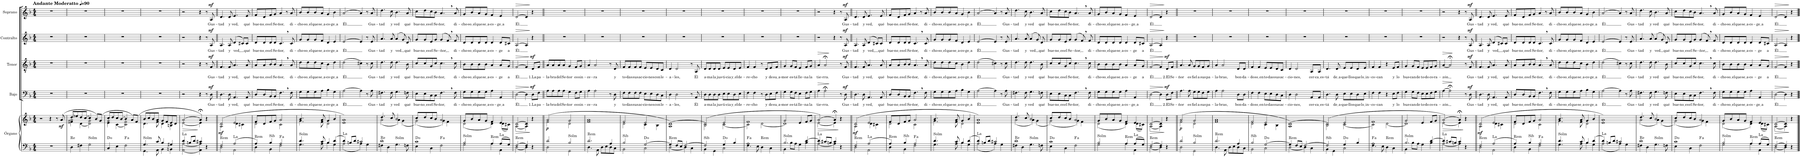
**kern	**kern	**dynam	**harte	**kern	**text	**dynam	**kern	**text	**dynam	**kern	**text	**dynam	**kern	**text	**dynam
*part5	*part5	*part5	*part5	*part4	*part4	*part4	*part3	*part3	*part3	*part2	*part2	*part2	*part1	*part1	*part1
*staff6	*staff5	*staff5/6	*	*staff4	*staff4	*staff4	*staff3	*staff3	*staff3	*staff2	*staff2	*staff2	*staff1	*staff1	*staff1
*I"Órgano	*	*	*	*I"Bajo	*	*	*I"Tenor	*	*	*I"Contralto	*	*	*I"Soprano	*	*
*	*	*	*	*I'B.	*	*	*I'T.	*	*	*I'C.	*	*	*I'S.	*	*
*clefF4	*clefG2	*	*	*clefF4	*	*	*clefGv2	*	*	*clefG2	*	*	*clefG2	*	*
*k[b-]	*k[b-]	*	*	*k[b-]	*	*	*k[b-]	*	*	*k[b-]	*	*	*k[b-]	*	*
*M4/4	*M4/4	*	*	*M4/4	*	*	*M4/4	*	*	*M4/4	*	*	*M4/4	*	*
*MM90	*MM90	*	*	*MM90	*	*	*MM90	*	*	*MM90	*	*	*MM90	*	*
=1	=1	=1	=1	=1	=1	=1	=1	=1	=1	=1	=1	=1	=1	=1	=1
!	!	!	!	!	!	!	!	!	!	!	!	!	!LO:TX:a:B:t=Andante Moderatto	!	!
1r	2r	.	.	1r	.	.	1r	.	.	1r	.	.	1r	.	.
.	4r	.	.	.	.	.	.	.	.	.	.	.	.	.	.
.	8r	.	.	.	.	.	.	.	.	.	.	.	.	.	.
!	!	!LO:DY:b	!	!	!	!	!	!	!	!	!	!	!	!	!
.	(8a/	mf	.	.	.	.	.	.	.	.	.	.	.	.	.
=2	=2	=2	=2	=2	=2	=2	=2	=2	=2	=2	=2	=2	=2	=2	=2
*	*^	*	*	*	*	*	*	*	*	*	*	*	*	*	*
*	*	*^	*	*	*	*	*	*	*	*	*	*	*	*	*	*
!	!	!	!	!	!LO:H:kt=Re	!	!	!	!	!	!	!	!	!	!	!	!
4D\	8dd/L	2a\	4f#X\	.	N	1r	.	.	1r	.	.	1r	.	.	1r	.	.
.	8ee-X/	.	.	.	.	.	.	.	.	.	.	.	.	.	.	.	.
4F#X\	8dd/	.	[4d\	.	.	.	.	.	.	.	.	.	.	.	.	.	.
.	[8cc/J	.	.	.	.	.	.	.	.	.	.	.	.	.	.	.	.
!	!	!	!	!	!LO:H:kt=Solm	!	!	!	!	!	!	!	!	!	!	!	!
2G\	4cc/]	2d\] 2g\	2ryy	.	N	.	.	.	.	.	.	.	.	.	.	.	.
.	8b-/L)	.	.	.	.	.	.	.	.	.	.	.	.	.	.	.	.
.	(8g/J	.	.	.	.	.	.	.	.	.	.	.	.	.	.	.	.
=3	=3	=3	=3	=3	=3	=3	=3	=3	=3	=3	=3	=3	=3	=3	=3	=3	=3
4C/	8cc/L	2g\	4e\	.	D:dim	1r	.	.	1r	.	.	1r	.	.	1r	.	.
.	8dd/	.	.	.	.	.	.	.	.	.	.	.	.	.	.	.	.
4E\	8cc/	.	[4c\	.	.	.	.	.	.	.	.	.	.	.	.	.	.
.	[8b-/J	.	.	.	.	.	.	.	.	.	.	.	.	.	.	.	.
!	!	!	!	!	!LO:H:kt=a	!	!	!	!	!	!	!	!	!	!	!	!
2F\	4b-/]	2c\] 2f\	2ryy	.	.	.	.	.	.	.	.	.	.	.	.	.	.
.	8a/L)	.	.	.	.	.	.	.	.	.	.	.	.	.	.	.	.
.	(8f/J	.	.	.	.	.	.	.	.	.	.	.	.	.	.	.	.
*	*	*v	*v	*	*	*	*	*	*	*	*	*	*	*	*	*	*
=4	=4	=4	=4	=4	=4	=4	=4	=4	=4	=4	=4	=4	=4	=4	=4	=4
*^	*	*	*	*	*	*	*	*	*	*	*	*	*	*	*	*
!	!	!	!	!	!LO:H:kt=Solm	!	!	!	!	!	!	!	!	!	!	!	!
4.G/	4.GG\	8b-/L	4.d\	.	N	1r	.	.	1r	.	.	1r	.	.	1r	.	.
.	.	8cc/	.	.	.	.	.	.	.	.	.	.	.	.	.	.	.
.	.	8b-/	.	.	.	.	.	.	.	.	.	.	.	.	.	.	.
8c/	8AA\	8a/J	8f\	.	.	.	.	.	.	.	.	.	.	.	.	.	.
4B-/	4BB-\	8g/L	4d\	.	.	.	.	.	.	.	.	.	.	.	.	.	.
.	.	8f/	.	.	.	.	.	.	.	.	.	.	.	.	.	.	.
4G#X/	4BBn\	8e/	4Bn\	.	.	.	.	.	.	.	.	.	.	.	.	.	.
.	.	8d/J	.	.	.	.	.	.	.	.	.	.	.	.	.	.	.
=5	=5	=5	=5	=5	=5	=5	=5	=5	=5	=5	=5	=5	=5	=5	=5	=5	=5
!	!	!	!	!LO:HP:b	!LO:H:kt=La	!	!	!	!	!	!	!	!	!	!	!	!
4d/	[2AA\ [2A\	[2a/	[2e\	>	N	2r	.	.	2r	.	.	2r	.	.	2r	.	.
8Bn/L	.	.	.	.	.	.	.	.	.	.	.	.	.	.	.	.	.
8d/J	.	.	.	.	.	.	.	.	.	.	.	.	.	.	.	.	.
4c#X/	4AA\] 4A\]	4a;</])	4e\]	]	.	4r	.	.	4r	.	.	4r	.	.	4r	.	.
4r	4ryy	4r	4ryy	.	.	8r	.	.	8r	.	.	8r	.	.	8r	.	.
!	!	!	!	!	!	!	!LO:LY:b	!LO:DY:a	!	!LO:LY:b	!LO:DY:a	!	!LO:LY:b	!LO:DY:a	!	!LO:LY:b	!LO:DY:a
.	.	.	.	.	.	8D\	Gus-	mf	8F/	Gus-	mf	8A/	Gus-	mf	8A/	Gus-	mf
=6||	=6||	=6||	=6||	=6||	=6||	=6||	=6||	=6||	=6||	=6||	=6||	=6||	=6||	=6||	=6||	=6||	=6||
!	!	!	!	!LO:DY:b	!LO:H:kt=Rem	!	!LO:LY:b	!	!	!LO:LY:b	!	!	!LO:LY:b	!	!	!LO:LY:b	!
2F/	2D\	(2d/	2A\	mf	N	4.D\	-tad	.	4.F/	-tad	.	4.A/	-tad	.	4.d/	-tad	.
!	!	!	!	!	!	!	!LO:LY:b	!	!	!LO:LY:b	!	!	!LO:LY:b	!	!	!LO:LY:b	!
.	.	.	.	.	.	8D\	y	.	8F/	y	.	8A/	y	.	8d/	y	.
!	!	!	!	!	!LO:H:kt=La	!	!LO:LY:b	!	!	!LO:LY:b	!	!	!LO:LY:b	!	!	!LO:LY:b	!
2A/	2AA\	2e/	4d\	.	N	4.AA/	ved,	.	4.A/	ved,	.	(>4d/	ved,	.	4.e/	ved,	.
.	.	.	4c#X\	.	.	.	.	.	.	.	.	8c#X/L)	.	.	.	.	.
!	!	!	!	!	!	!	!LO:LY:b	!	!	!LO:LY:b	!	!	!LO:LY:b	!	!	!LO:LY:b	!
.	.	.	.	.	.	8AA/	qué	.	8A/	qué	.	8c#/J	qué	.	8e/	qué	.
=7	=7	=7	=7	=7	=7	=7	=7	=7	=7	=7	=7	=7	=7	=7	=7	=7	=7
!	!	!	!	!	!LO:H:kt=Rem	!	!LO:LY:b	!	!	!LO:LY:b	!	!	!LO:LY:b	!	!	!LO:LY:b	!
4A/	4D\	8f/L	2d\	.	N	8D/L	bue-	.	8A/L	bue-	.	8d/L	bue-	.	8f/L	bue-	.
!	!	!	!	!	!	!	!LO:LY:b	!	!	!LO:LY:b	!	!	!LO:LY:b	!	!	!LO:LY:b	!
.	.	8d/	.	.	.	8D/	no es	.	8A/	no es	.	8d/	no es	.	8d/	no es	.
!	!	!	!	!	!LO:H:kt=Sib	!	!LO:LY:b	!	!	!LO:LY:b	!	!	!LO:LY:b	!	!	!LO:LY:b	!
4B-/	4BB-\	8f/	.	.	N	8BB-/	el	.	8B-/	el	.	8d/	el	.	8f/	el	.
!	!	!	!	!	!	!	!LO:LY:b	!	!	!LO:LY:b	!	!	!LO:LY:b	!	!	!LO:LY:b	!
.	.	8g/J	.	.	.	8BB-/J	Se-	.	8B-/J	Se-	.	8d/J	Se-	.	8g/J	Se-	.
!	!	!	!	!	!LO:H:kt=a	!	!LO:LY:b	!	!	!LO:LY:b	!	!	!LO:LY:b	!	!	!LO:LY:b	!
2A/	2F\	2a/	2c\	.	.	4.F,\	-ñor,	.	4.A,/	-ñor,	.	4.c,/	-ñor,	.	4a/	-ñor,	.
.	.	.	.	.	.	.	.	.	.	.	.	.	.	.	8r	.	.
!	!	!	!	!	!	!	!LO:LY:b	!	!	!LO:LY:b	!	!	!LO:LY:b	!	!	!LO:LY:b	!
.	.	.	.	.	.	8F\	di-	.	8A/	di-	.	8c/	di-	.	8a/	di-	.
=8	=8	=8	=8	=8	=8	=8	=8	=8	=8	=8	=8	=8	=8	=8	=8	=8	=8
!	!	!	!	!	!LO:H:kt=Solm	!	!LO:LY:b	!	!	!LO:LY:b	!	!	!LO:LY:b	!	!	!LO:LY:b	!
4.d/	4.G\	4.b-/	4.g\	.	N	8G\L	-cho-	.	8d\L	-cho-	.	8g/L	-cho-	.	8b-/L	-cho-	.
!	!	!	!	!	!	!	!LO:LY:b	!	!	!LO:LY:b	!	!	!LO:LY:b	!	!	!LO:LY:b	!
.	.	.	.	.	.	8G\	so el	.	8d\	so el	.	8g/	so el	.	8b-/	so el	.
!	!	!	!	!	!	!	!LO:LY:b	!	!	!LO:LY:b	!	!	!LO:LY:b	!	!	!LO:LY:b	!
.	.	.	.	.	.	8G\	que	.	8d\	que	.	8g/	que	.	8b-/	que	.
!	!	!	!	!	!	!	!LO:LY:b	!	!	!LO:LY:b	!	!	!LO:LY:b	!	!	!LO:LY:b	!
8c/	8A\	8a/	8f\	.	.	8A\J	se a	.	8c\J	se a	.	8f/J	se a	.	8a/J	se a	.
!	!	!	!	!	!	!	!LO:LY:b	!	!	!LO:LY:b	!	!	!LO:LY:b	!	!	!LO:LY:b	!
4B-/	4B-\	4g/	2d\	.	.	4B-\	-co-	.	4B-\	-co-	.	4d/	-co-	.	4g/	-co-	.
!	!	!	!	!	!	!	!LO:LY:b	!	!	!LO:LY:b	!	!	!LO:LY:b	!	!	!LO:LY:b	!
4d/	4G\	4b-/	.	.	.	4G\	ge a	.	4d\	ge a	.	4e/	ge a	.	4b-\	ge a	.
=9	=9	=9	=9	=9	=9	=9	=9	=9	=9	=9	=9	=9	=9	=9	=9	=9	=9
!	!	!	!	!	!LO:H:kt=La	!	!LO:LY:b	!	!	!LO:LY:b	!	!	!LO:LY:b	!	!	!LO:LY:b	!
4d/	2A\	1a)	1e	.	N	[2A\	Él.	.	(2d\	Él.	.	[>2e/	Él.	.	[>2a/	Él.	.
8Bn/L	.	.	.	.	.	.	.	.	.	.	.	.	.	.	.	.	.
8d/J	.	.	.	.	.	.	.	.	.	.	.	.	.	.	.	.	.
2c#X/	4A\	.	.	.	.	4A\]	.	.	4c#X\)	.	.	4e/]	.	.	4a/]	.	.
.	4G\	.	.	.	.	8r	.	.	8r	.	.	8r	.	.	8r	.	.
!	!	!	!	!	!	!	!LO:LY:b	!	!	!LO:LY:b	!	!	!LO:LY:b	!	!	!LO:LY:b	!
.	.	.	.	.	.	8A\	Gus-	.	8c#\	Gus-	.	8e/	Gus-	.	8a/	Gus-	.
=10	=10	=10	=10	=10	=10	=10	=10	=10	=10	=10	=10	=10	=10	=10	=10	=10	=10
!	!	!	!	!	!LO:H:n=1:kt=Re	!	!LO:LY:b	!	!	!LO:LY:b	!	!	!LO:LY:b	!	!	!LO:LY:b	!
!	!	!	!	!	!LO:H:n=2:kt=Solm	!	!	!	!	!	!	!	!	!	!	!	!
1d	4F#X\	4.dd/	(2a\	.	N N	4.F#X\	-tad	.	4.d\	-tad	.	4.a/	-tad	.	4.dd\	-tad	.
.	4D\	.	.	.	.	.	.	.	.	.	.	.	.	.	.	.	.
!	!	!	!	!	!	!	!LO:LY:b	!	!	!LO:LY:b	!	!	!LO:LY:b	!	!	!LO:LY:b	!
.	.	8cc/	.	.	.	8F#\	y	.	8d\	y	.	8a/	y	.	8cc\	y	.
!	!	!	!	!	!	!	!LO:LY:b	!	!	!LO:LY:b	!	!	!LO:LY:b	!	!	!LO:LY:b	!
.	4.G\	2b-/	4a\)	.	.	4.G\	ved	.	4.d\	ved	.	(>4a/	ved	.	4.b-\	ved	.
.	.	.	(4g\	.	.	.	.	.	.	.	.	8g/)	.	.	.	.	.
!	!	!	!	!	!	!	!LO:LY:b	!	!	!LO:LY:b	!	!	!LO:LY:b	!	!	!LO:LY:b	!
.	8Fn\	.	.	.	.	8Fn\	qué	.	8B-\	qué	.	8d/	qué	.	8a/	qué	.
=11	=11	=11	=11	=11	=11	=11	=11	=11	=11	=11	=11	=11	=11	=11	=11	=11	=11
!	!	!	!	!	!	!	!LO:LY:b	!	!	!LO:LY:b	!	!	!LO:LY:b	!	!	!LO:LY:b	!
1c	4E\	8cc/L	(2g\)	.	D:dim	8E\L	bue-	.	8c/L	bue-	.	8g/L	bue-	.	8cc\L	bue-	.
!	!	!	!	!	!	!	!LO:LY:b	!	!	!LO:LY:b	!	!	!LO:LY:b	!	!	!LO:LY:b	!
.	.	8dd/	.	.	.	8E\	no es	.	8c/	no es	.	8g/	no es	.	8dd\	no es	.
!	!	!	!	!	!	!	!LO:LY:b	!	!	!LO:LY:b	!	!	!LO:LY:b	!	!	!LO:LY:b	!
.	4C\	8cc/	.	.	.	8C\	el	.	8G/	el	.	8e/	el	.	8cc\	el	.
!	!	!	!	!	!	!	!LO:LY:b	!	!	!LO:LY:b	!	!	!LO:LY:b	!	!	!LO:LY:b	!
.	.	8b-/J	.	.	.	8C\J	Se-	.	8c/J	Se-	.	8g/J	Se-	.	8b-\J	Se-	.
!	!	!	!	!	!LO:H:kt=a	!	!LO:LY:b	!	!	!LO:LY:b	!	!	!LO:LY:b	!	!	!LO:LY:b	!
.	2F\	2a/	4g\)	.	.	4.F,\	-ñor,	.	4.c,\	-ñor,	.	(>4g/	-ñor,	.	4.a,/	-ñor,	.
.	.	.	4f\	.	.	.	.	.	.	.	.	8f,/)	.	.	.	.	.
!	!	!	!	!	!	!	!LO:LY:b	!	!	!LO:LY:b	!	!	!LO:LY:b	!	!	!LO:LY:b	!
.	.	.	.	.	.	8F\	di-	.	8c\	di-	.	8f/	di-	.	8a/	di-	.
=12	=12	=12	=12	=12	=12	=12	=12	=12	=12	=12	=12	=12	=12	=12	=12	=12	=12
!	!	!	!	!	!LO:H:kt=Solm	!	!LO:LY:b	!	!	!LO:LY:b	!	!	!LO:LY:b	!	!	!LO:LY:b	!
2B-/	2G\	8g/L	(2d\	.	N	8G\L	-cho-	.	8B-\L	-cho-	.	8d/L	-cho-	.	8g/L	-cho-	.
!	!	!	!	!	!	!	!LO:LY:b	!	!	!LO:LY:b	!	!	!LO:LY:b	!	!	!LO:LY:b	!
.	.	8b-/	.	.	.	8G\	so el	.	8B-\	so el	.	8d/	so el	.	8b-/	so el	.
!	!	!	!	!	!	!	!LO:LY:b	!	!	!LO:LY:b	!	!	!LO:LY:b	!	!	!LO:LY:b	!
.	.	8a/	.	.	.	8G\	que	.	8B-\	que	.	8d/	que	.	8a/	que	.
!	!	!	!	!	!	!	!LO:LY:b	!	!	!LO:LY:b	!	!	!LO:LY:b	!	!	!LO:LY:b	!
.	.	8g/J	.	.	.	8G\J	se a	.	8B-\J	se a	.	8d/J	se a	.	8g/J	se a	.
!	!	!	!	!	!LO:H:kt=Rem	!	!LO:LY:b	!	!	!LO:LY:b	!	!	!LO:LY:b	!	!	!LO:LY:b	!
4A/	4A\	4f/	4d\)	.	N	4A\	-co-	.	4A/	-co-	.	4d/	-co-	.	4f/	-co-	.
!	!	!	!	!	!LO:H:kt=La	!	!LO:LY:b	!	!	!LO:LY:b	!	!	!LO:LY:b	!	!	!LO:LY:b	!
8A/L	4AA\	4e/	(8d\L	.	N	4AA/	ge a	.	8A/L	-ge	.	8d/L	-ge	.	4e/	ge a	.
!	!	!	!	!	!	!	!	!	!	!LO:LY:b	!	!	!LO:LY:b	!	!	!	!
8G/J	.	.	8c#X\J)	.	.	.	.	.	8G/J	a	.	8c#X/J	-a	.	.	.	.
=13	=13	=13	=13	=13	=13	=13	=13	=13	=13	=13	=13	=13	=13	=13	=13	=13	=13
!	!	!	!	!LO:HP:b	!LO:H:kt=Rem	!	!LO:LY:b	!LO:HP:b	!	!LO:LY:b	!LO:HP:b	!	!LO:LY:b	!LO:HP:b	!	!LO:LY:b	!LO:HP:b
[2F/	[2D\	[2d/	[2A\	>	N	[2D\	Él.	>	[>2F/	Él.	>	[>2A/	Él.	>	[>2d/	Él.	>
4F/]	4D\]	4d/]	4A\]	.	.	4D\]	.	.	4F/]	.	.	4A/]	.	.	4d/]	.	.
!	!	!	!	!	!	!	!LO:LY:b	!LO:DY:n=1:a	!	!LO:LY:b	!LO:DY:n=1:a	!	!	!	!	!	!
4r	4ryy	4r	4ryy	]	.	8D\L	1.La	] mf	8D/L	1.La	] mf	4r	.	]	4r	.	]
!	!	!	!	!	!	!	!LO:LY:b	!	!	!LO:LY:b	!	!	!	!	!	!	!
.	.	.	.	.	.	8F\J	pa-	.	8F/J	pa-	.	.	.	.	.	.	.
=14||	=14||	=14||	=14||	=14||	=14||	=14||	=14||	=14||	=14||	=14||	=14||	=14||	=14||	=14||	=14||	=14||	=14||
!	!	!	!	!LO:DY:b	!	!	!LO:LY:b	!	!	!LO:LY:b	!	!	!	!	!	!	!
2d/	2D\	(2a/	2f\	p	.	8A\L	-la-	.	8A/L	-la-	.	1r	.	.	1r	.	.
!	!	!	!	!	!	!	!LO:LY:b	!	!	!LO:LY:b	!	!	!	!	!	!	!
.	.	.	.	.	.	8A\	-bra	.	8A/	-bra	.	.	.	.	.	.	.
!	!	!	!	!	!	!	!LO:LY:b	!	!	!LO:LY:b	!	!	!	!	!	!	!
.	.	.	.	.	.	8A\	del	.	8A/	del	.	.	.	.	.	.	.
!	!	!	!	!	!	!	!LO:LY:b	!	!	!LO:LY:b	!	!	!	!	!	!	!
.	.	.	.	.	.	8A\J	Se-	.	8A/J	Se-	.	.	.	.	.	.	.
!	!	!	!	!	!LO:H:kt=Solm	!	!LO:LY:b	!	!	!LO:LY:b	!	!	!	!	!	!	!
2B-/	2GG\	2g/	2d\	.	N	4G\	-ñor	.	4G/	-ñor	.	.	.	.	.	.	.
!	!	!	!	!	!	!	!LO:LY:b	!	!	!LO:LY:b	!	!	!	!	!	!	!
.	.	.	.	.	.	8F\L	es	.	8F/L	es	.	.	.	.	.	.	.
!	!	!	!	!	!	!	!LO:LY:b	!	!	!LO:LY:b	!	!	!	!	!	!	!
.	.	.	.	.	.	8G\J	sin-	.	8G/J	sin-	.	.	.	.	.	.	.
=15	=15	=15	=15	=15	=15	=15	=15	=15	=15	=15	=15	=15	=15	=15	=15	=15	=15
!	!	!	!	!	!LO:H:kt=Rem	!	!LO:LY:b	!	!	!LO:LY:b	!	!	!	!	!	!	!
2.d/	4.D\	1a	1f	.	N	4A\	-ce-	.	4A/	-ce-	.	1r	.	.	1r	.	.
!	!	!	!	!	!	!	!LO:LY:b	!	!	!LO:LY:b	!	!	!	!	!	!	!
.	.	.	.	.	.	2A\	-ra	.	2A/	-ra	.	.	.	.	.	.	.
.	8AA\	.	.	.	.	.	.	.	.	.	.	.	.	.	.	.	.
.	8D\L	.	.	.	.	.	.	.	.	.	.	.	.	.	.	.	.
.	8E\	.	.	.	.	.	.	.	.	.	.	.	.	.	.	.	.
4A/	8D\	.	.	.	.	8r	.	.	8r	.	.	.	.	.	.	.	.
!	!	!	!	!	!	!	!LO:LY:b	!	!	!LO:LY:b	!	!	!	!	!	!	!
.	8C\J	.	.	.	.	8D\	y	.	8D/	y	.	.	.	.	.	.	.
=16	=16	=16	=16	=16	=16	=16	=16	=16	=16	=16	=16	=16	=16	=16	=16	=16	=16
!	!	!	!	!	!LO:H:kt=Sib	!	!LO:LY:b	!	!	!LO:LY:b	!	!	!	!	!	!	!
2B-/	2BB-\	2f/	2d\	.	N	8F\L	to-	.	8F/L	to-	.	1r	.	.	1r	.	.
!	!	!	!	!	!	!	!LO:LY:b	!	!	!LO:LY:b	!	!	!	!	!	!	!
.	.	.	.	.	.	8F\	-das	.	8F/	-das	.	.	.	.	.	.	.
!	!	!	!	!	!	!	!LO:LY:b	!	!	!LO:LY:b	!	!	!	!	!	!	!
.	.	.	.	.	.	8F\	sus	.	8F/	sus	.	.	.	.	.	.	.
!	!	!	!	!	!	!	!LO:LY:b	!	!	!LO:LY:b	!	!	!	!	!	!	!
.	.	.	.	.	.	8F\J	ac-	.	8F/J	ac-	.	.	.	.	.	.	.
!	!	!	!	!	!	!	!LO:LY:b	!	!	!LO:LY:b	!	!	!	!	!	!	!
[2G/	2C\	2e/	4c\	.	D:dim	8E\L	-cio-	.	8E/L	-cio-	.	.	.	.	.	.	.
!	!	!	!	!	!	!	!LO:LY:b	!	!	!LO:LY:b	!	!	!	!	!	!	!
.	.	.	.	.	.	8E\	-nes	.	8E/	-nes	.	.	.	.	.	.	.
!	!	!	!	!	!	!	!LO:LY:b	!	!	!LO:LY:b	!	!	!	!	!	!	!
.	.	.	4B-\	.	.	8D\	con	.	8D/	con	.	.	.	.	.	.	.
!	!	!	!	!	!	!	!LO:LY:b	!	!	!LO:LY:b	!	!	!	!	!	!	!
.	.	.	.	.	.	8C\J	le-	.	8C/J	le-	.	.	.	.	.	.	.
=17	=17	=17	=17	=17	=17	=17	=17	=17	=17	=17	=17	=17	=17	=17	=17	=17	=17
!	!	!	!	!	!LO:H:kt=Rem	!	!LO:LY:b	!	!	!LO:LY:b	!	!	!	!	!	!	!
4G/]	[2D\	[1d)	1A	.	N	4D\	-a-	.	4D/	-a-	.	1r	.	.	1r	.	.
!	!	!	!	!	!	!	!LO:LY:b	!	!	!LO:LY:b	!	!	!	!	!	!	!
8F/L	.	.	.	.	.	2D\	-les,	.	2D/	-les,	.	.	.	.	.	.	.
8E/J	.	.	.	.	.	.	.	.	.	.	.	.	.	.	.	.	.
[2F/	4D\]	.	.	.	.	.	.	.	.	.	.	.	.	.	.	.	.
.	4C\	.	.	.	.	8r	.	.	8r	.	.	.	.	.	.	.	.
!	!	!	!	!	!	!	!LO:LY:b	!	!	!LO:LY:b	!	!	!	!	!	!	!
.	.	.	.	.	.	8AA/	Él	.	8AA/	Él	.	.	.	.	.	.	.
=18	=18	=18	=18	=18	=18	=18	=18	=18	=18	=18	=18	=18	=18	=18	=18	=18	=18
!	!	!	!	!	!LO:H:kt=Sib	!	!LO:LY:b	!	!	!LO:LY:b	!	!	!	!	!	!	!
2F/]	4BB-\	(2d/]	2B-\	.	N	8D\L	a-	.	8D/L	a-	.	1r	.	.	1r	.	.
!	!	!	!	!	!	!	!LO:LY:b	!	!	!LO:LY:b	!	!	!	!	!	!	!
.	.	.	.	.	.	8D\	-ma	.	8D/	-ma	.	.	.	.	.	.	.
!	!	!	!	!	!	!	!LO:LY:b	!	!	!LO:LY:b	!	!	!	!	!	!	!
.	4GG\	.	.	.	.	8D\	la	.	8D/	la	.	.	.	.	.	.	.
!	!	!	!	!	!	!	!LO:LY:b	!	!	!LO:LY:b	!	!	!	!	!	!	!
.	.	.	.	.	.	8D\J	jus-	.	8D/J	jus-	.	.	.	.	.	.	.
!	!	!	!	!	!	!	!LO:LY:b	!	!	!LO:LY:b	!	!	!	!	!	!	!
4G/	2C\	2e/	[2c\	.	D:dim	8E\L	-ti-	.	8E/L	-ti-	.	.	.	.	.	.	.
!	!	!	!	!	!	!	!LO:LY:b	!	!	!LO:LY:b	!	!	!	!	!	!	!
.	.	.	.	.	.	8E\	-cia	.	8E/	-cia	.	.	.	.	.	.	.
!	!	!	!	!	!	!	!LO:LY:b	!	!	!LO:LY:b	!	!	!	!	!	!	!
4B-/	.	.	.	.	.	8D\	y el	.	8D/	y el	.	.	.	.	.	.	.
!	!	!	!	!	!	!	!LO:LY:b	!	!	!LO:LY:b	!	!	!	!	!	!	!
.	.	.	.	.	.	8E\J	de-	.	8E/J	de-	.	.	.	.	.	.	.
=19	=19	=19	=19	=19	=19	=19	=19	=19	=19	=19	=19	=19	=19	=19	=19	=19	=19
!	!	!	!	!	!LO:H:n=1:kt=a	!	!LO:LY:b	!	!	!LO:LY:b	!	!	!	!	!	!	!
!	!	!	!	!	!LO:H:n=2:kt=Rem	!	!	!	!	!	!	!	!	!	!	!	!
1A	4.F\	1f	2c\]	.	. N	4F\	-re-	.	4F/	-re-	.	1r	.	.	1r	.	.
!	!	!	!	!	!	!	!LO:LY:b	!	!	!LO:LY:b	!	!	!	!	!	!	!
.	.	.	.	.	.	4F\	-cho	.	4F/	-cho	.	.	.	.	.	.	.
.	8E\	.	.	.	.	.	.	.	.	.	.	.	.	.	.	.	.
.	4D\	.	[2d\	.	.	8r	.	.	8r	.	.	.	.	.	.	.	.
!	!	!	!	!	!	!	!LO:LY:b	!	!	!LO:LY:b	!	!	!	!	!	!	!
.	.	.	.	.	.	8D\L	y	.	8D/L	y	.	.	.	.	.	.	.
!	!	!	!	!	!	!	!LO:LY:b	!	!	!LO:LY:b	!	!	!	!	!	!	!
.	4C\	.	.	.	.	8E\	de	.	8E/	de	.	.	.	.	.	.	.
!	!	!	!	!	!	!	!LO:LY:b	!	!	!LO:LY:b	!	!	!	!	!	!	!
.	.	.	.	.	.	8F\J	su a	.	8F/J	su a	.	.	.	.	.	.	.
=20	=20	=20	=20	=20	=20	=20	=20	=20	=20	=20	=20	=20	=20	=20	=20	=20	=20
!	!	!	!	!	!LO:H:kt=Solm	!	!LO:LY:b	!	!	!LO:LY:b	!	!	!	!	!	!	!
2.B-/	4BB-\	2g/	1d]	.	N	4G\	-mor	.	4G/	-mor	.	1r	.	.	1r	.	.
!	!	!	!	!	!	!	!LO:LY:b	!	!	!LO:LY:b	!	!	!	!	!	!	!
.	8B-\L	.	.	.	.	8G\L	es-	.	8G/L	es-	.	.	.	.	.	.	.
!	!	!	!	!	!	!	!LO:LY:b	!	!	!LO:LY:b	!	!	!	!	!	!	!
.	8A\J	.	.	.	.	8F\J	-tá	.	8F/J	-tá	.	.	.	.	.	.	.
!	!	!	!	!	!	!	!LO:LY:b	!	!	!LO:LY:b	!	!	!	!	!	!	!
.	4G\	4e/	.	.	.	4E\	lle-	.	4E/	lle-	.	.	.	.	.	.	.
!	!	!	!	!	!	!	!LO:LY:b	!	!	!LO:LY:b	!	!	!	!	!	!	!
[4d/	4B-\	8f/L	.	.	.	8F\L	-na	.	8F/L	-na	.	.	.	.	.	.	.
!	!	!	!	!	!	!	!LO:LY:b	!	!	!LO:LY:b	!	!	!	!	!	!	!
.	.	8g/J	.	.	.	8G\J	la	.	8G/J	la	.	.	.	.	.	.	.
=21	=21	=21	=21	=21	=21	=21	=21	=21	=21	=21	=21	=21	=21	=21	=21	=21	=21
!	!	!	!	!LO:HP:b	!LO:H:kt=La	!	!LO:LY:b	!LO:HP:b	!	!LO:LY:b	!LO:HP:b	!	!	!	!	!	!
4d/]	[2A\	[2a/)	[2e\	>	N	4A\	tie-	>	4A/	tie-	>	2r	.	.	2r	.	.
!	!	!	!	!	!	!	!LO:LY:b	!	!	!LO:LY:b	!	!	!	!	!	!	!
8c#X/L	.	.	.	.	.	2A;<\	-rra.	.	2A;</	-rra.	.	.	.	.	.	.	.
8Bn/J	.	.	.	.	.	.	.	.	.	.	.	.	.	.	.	.	.
4c#/	4A\]	4a;</]	4e\]	.	.	.	.	.	.	.	.	4r	.	.	4r	.	.
4r	4ryy	4r	4ryy	]	.	8r	.	]	8r	.	]	8r	.	.	8r	.	.
!	!	!	!	!	!	!	!LO:LY:b	!LO:DY:a	!	!LO:LY:b	!LO:DY:a	!	!LO:LY:b	!LO:DY:a	!	!LO:LY:b	!LO:DY:a
.	.	.	.	.	.	8D\	Gus-	mf	8F/	Gus-	mf	8A/	Gus-	mf	8A/	Gus-	mf
=22||	=22||	=22||	=22||	=22||	=22||	=22||	=22||	=22||	=22||	=22||	=22||	=22||	=22||	=22||	=22||	=22||	=22||
!	!	!	!	!LO:DY:b	!LO:H:kt=Rem	!	!LO:LY:b	!	!	!LO:LY:b	!	!	!LO:LY:b	!	!	!LO:LY:b	!
2F/	2D\	(2d/	2A\	mf	N	4.D\	-tad	.	4.F/	-tad	.	4.A/	-tad	.	4.d/	-tad	.
!	!	!	!	!	!	!	!LO:LY:b	!	!	!LO:LY:b	!	!	!LO:LY:b	!	!	!LO:LY:b	!
.	.	.	.	.	.	8D\	y	.	8F/	y	.	8A/	y	.	8d/	y	.
!	!	!	!	!	!LO:H:kt=La	!	!LO:LY:b	!	!	!LO:LY:b	!	!	!LO:LY:b	!	!	!LO:LY:b	!
2A/	2AA\	2e/	4d\	.	N	4.AA/	ved,	.	4.A/	ved,	.	(>4d/	ved,	.	4.e/	ved,	.
.	.	.	4c#X\	.	.	.	.	.	.	.	.	8c#X/L)	.	.	.	.	.
!	!	!	!	!	!	!	!LO:LY:b	!	!	!LO:LY:b	!	!	!LO:LY:b	!	!	!LO:LY:b	!
.	.	.	.	.	.	8AA/	qué	.	8A/	qué	.	8c#/J	qué	.	8e/	qué	.
=23	=23	=23	=23	=23	=23	=23	=23	=23	=23	=23	=23	=23	=23	=23	=23	=23	=23
!	!	!	!	!	!LO:H:kt=Rem	!	!LO:LY:b	!	!	!LO:LY:b	!	!	!LO:LY:b	!	!	!LO:LY:b	!
4A/	4D\	8f/L	2d\	.	N	8D/L	bue-	.	8A/L	bue-	.	8d/L	bue-	.	8f/L	bue-	.
!	!	!	!	!	!	!	!LO:LY:b	!	!	!LO:LY:b	!	!	!LO:LY:b	!	!	!LO:LY:b	!
.	.	8d/	.	.	.	8D/	no es	.	8A/	no es	.	8d/	no es	.	8d/	no es	.
!	!	!	!	!	!LO:H:kt=Sib	!	!LO:LY:b	!	!	!LO:LY:b	!	!	!LO:LY:b	!	!	!LO:LY:b	!
4B-/	4BB-\	8f/	.	.	N	8BB-/	el	.	8B-/	el	.	8d/	el	.	8f/	el	.
!	!	!	!	!	!	!	!LO:LY:b	!	!	!LO:LY:b	!	!	!LO:LY:b	!	!	!LO:LY:b	!
.	.	8g/J	.	.	.	8BB-/J	Se-	.	8B-/J	Se-	.	8d/J	Se-	.	8g/J	Se-	.
!	!	!	!	!	!LO:H:kt=a	!	!LO:LY:b	!	!	!LO:LY:b	!	!	!LO:LY:b	!	!	!LO:LY:b	!
2A/	2F\	2a/	2c\	.	.	4.F,\	-ñor,	.	4.A,/	-ñor,	.	4.c,/	-ñor,	.	4a/	-ñor,	.
.	.	.	.	.	.	.	.	.	.	.	.	.	.	.	8r	.	.
!	!	!	!	!	!	!	!LO:LY:b	!	!	!LO:LY:b	!	!	!LO:LY:b	!	!	!LO:LY:b	!
.	.	.	.	.	.	8F\	di-	.	8A/	di-	.	8c/	di-	.	8a/	di-	.
=24	=24	=24	=24	=24	=24	=24	=24	=24	=24	=24	=24	=24	=24	=24	=24	=24	=24
!	!	!	!	!	!LO:H:kt=Solm	!	!LO:LY:b	!	!	!LO:LY:b	!	!	!LO:LY:b	!	!	!LO:LY:b	!
4.d/	4.G\	4.b-/	4.g\	.	N	8G\L	-cho-	.	8d\L	-cho-	.	8g/L	-cho-	.	8b-/L	-cho-	.
!	!	!	!	!	!	!	!LO:LY:b	!	!	!LO:LY:b	!	!	!LO:LY:b	!	!	!LO:LY:b	!
.	.	.	.	.	.	8G\	so el	.	8d\	so el	.	8g/	so el	.	8b-/	so el	.
!	!	!	!	!	!	!	!LO:LY:b	!	!	!LO:LY:b	!	!	!LO:LY:b	!	!	!LO:LY:b	!
.	.	.	.	.	.	8G\	que	.	8d\	que	.	8g/	que	.	8b-/	que	.
!	!	!	!	!	!	!	!LO:LY:b	!	!	!LO:LY:b	!	!	!LO:LY:b	!	!	!LO:LY:b	!
8c/	8A\	8a/	8f\	.	.	8A\J	se a	.	8c\J	se a	.	8f/J	se a	.	8a/J	se a	.
!	!	!	!	!	!	!	!LO:LY:b	!	!	!LO:LY:b	!	!	!LO:LY:b	!	!	!LO:LY:b	!
4B-/	4B-\	4g/	2d\	.	.	4B-\	-co-	.	4B-\	-co-	.	4d/	-co-	.	4g/	-co-	.
!	!	!	!	!	!	!	!LO:LY:b	!	!	!LO:LY:b	!	!	!LO:LY:b	!	!	!LO:LY:b	!
4d/	4G\	4b-/	.	.	.	4G\	ge a	.	4d\	ge a	.	4e/	ge a	.	4b-\	ge a	.
=25	=25	=25	=25	=25	=25	=25	=25	=25	=25	=25	=25	=25	=25	=25	=25	=25	=25
!	!	!	!	!	!LO:H:kt=La	!	!LO:LY:b	!	!	!LO:LY:b	!	!	!LO:LY:b	!	!	!LO:LY:b	!
4d/	2A\	1a)	1e	.	N	[2A\	Él.	.	(2d\	Él.	.	[>2e/	Él.	.	[>2a/	Él.	.
8Bn/L	.	.	.	.	.	.	.	.	.	.	.	.	.	.	.	.	.
8d/J	.	.	.	.	.	.	.	.	.	.	.	.	.	.	.	.	.
2c#X/	4A\	.	.	.	.	4A\]	.	.	4c#X\)	.	.	4e/]	.	.	4a/]	.	.
.	4G\	.	.	.	.	8r	.	.	8r	.	.	8r	.	.	8r	.	.
!	!	!	!	!	!	!	!LO:LY:b	!	!	!LO:LY:b	!	!	!LO:LY:b	!	!	!LO:LY:b	!
.	.	.	.	.	.	8A\	Gus-	.	8c#\	Gus-	.	8e/	Gus-	.	8a/	Gus-	.
=26	=26	=26	=26	=26	=26	=26	=26	=26	=26	=26	=26	=26	=26	=26	=26	=26	=26
!	!	!	!	!	!LO:H:n=1:kt=Re	!	!LO:LY:b	!	!	!LO:LY:b	!	!	!LO:LY:b	!	!	!LO:LY:b	!
!	!	!	!	!	!LO:H:n=2:kt=Solm	!	!	!	!	!	!	!	!	!	!	!	!
1d	4F#X\	4.dd/	(2a\	.	N N	4.F#X\	-tad	.	4.d\	-tad	.	4.a/	-tad	.	4.dd\	-tad	.
.	4D\	.	.	.	.	.	.	.	.	.	.	.	.	.	.	.	.
!	!	!	!	!	!	!	!LO:LY:b	!	!	!LO:LY:b	!	!	!LO:LY:b	!	!	!LO:LY:b	!
.	.	8cc/	.	.	.	8F#\	y	.	8d\	y	.	8a/	y	.	8cc\	y	.
!	!	!	!	!	!	!	!LO:LY:b	!	!	!LO:LY:b	!	!	!LO:LY:b	!	!	!LO:LY:b	!
.	4.G\	2b-/	4a\)	.	.	4.G\	ved	.	4.d\	ved	.	(>4a/	ved	.	4.b-\	ved	.
.	.	.	(4g\	.	.	.	.	.	.	.	.	8g/)	.	.	.	.	.
!	!	!	!	!	!	!	!LO:LY:b	!	!	!LO:LY:b	!	!	!LO:LY:b	!	!	!LO:LY:b	!
.	8Fn\	.	.	.	.	8Fn\	qué	.	8B-\	qué	.	8d/	qué	.	8a/	qué	.
=27	=27	=27	=27	=27	=27	=27	=27	=27	=27	=27	=27	=27	=27	=27	=27	=27	=27
!	!	!	!	!	!	!	!LO:LY:b	!	!	!LO:LY:b	!	!	!LO:LY:b	!	!	!LO:LY:b	!
1c	4E\	8cc/L	(2g\)	.	D:dim	8E\L	bue-	.	8c/L	bue-	.	8g/L	bue-	.	8cc\L	bue-	.
!	!	!	!	!	!	!	!LO:LY:b	!	!	!LO:LY:b	!	!	!LO:LY:b	!	!	!LO:LY:b	!
.	.	8dd/	.	.	.	8E\	no es	.	8c/	no es	.	8g/	no es	.	8dd\	no es	.
!	!	!	!	!	!	!	!LO:LY:b	!	!	!LO:LY:b	!	!	!LO:LY:b	!	!	!LO:LY:b	!
.	4C\	8cc/	.	.	.	8C\	el	.	8G/	el	.	8e/	el	.	8cc\	el	.
!	!	!	!	!	!	!	!LO:LY:b	!	!	!LO:LY:b	!	!	!LO:LY:b	!	!	!LO:LY:b	!
.	.	8b-/J	.	.	.	8C\J	Se-	.	8c/J	Se-	.	8g/J	Se-	.	8b-\J	Se-	.
!	!	!	!	!	!LO:H:kt=a	!	!LO:LY:b	!	!	!LO:LY:b	!	!	!LO:LY:b	!	!	!LO:LY:b	!
.	2F\	2a/	4g\)	.	.	4.F,\	-ñor,	.	4.c,\	-ñor,	.	(>4g/	-ñor,	.	4.a,/	-ñor,	.
.	.	.	4f\	.	.	.	.	.	.	.	.	8f,/)	.	.	.	.	.
!	!	!	!	!	!	!	!LO:LY:b	!	!	!LO:LY:b	!	!	!LO:LY:b	!	!	!LO:LY:b	!
.	.	.	.	.	.	8F\	di-	.	8c\	di-	.	8f/	di-	.	8a/	di-	.
=28	=28	=28	=28	=28	=28	=28	=28	=28	=28	=28	=28	=28	=28	=28	=28	=28	=28
!	!	!	!	!	!LO:H:kt=Solm	!	!LO:LY:b	!	!	!LO:LY:b	!	!	!LO:LY:b	!	!	!LO:LY:b	!
2B-/	2G\	8g/L	(2d\	.	N	8G\L	-cho-	.	8B-\L	-cho-	.	8d/L	-cho-	.	8g/L	-cho-	.
!	!	!	!	!	!	!	!LO:LY:b	!	!	!LO:LY:b	!	!	!LO:LY:b	!	!	!LO:LY:b	!
.	.	8b-/	.	.	.	8G\	so el	.	8B-\	so el	.	8d/	so el	.	8b-/	so el	.
!	!	!	!	!	!	!	!LO:LY:b	!	!	!LO:LY:b	!	!	!LO:LY:b	!	!	!LO:LY:b	!
.	.	8a/	.	.	.	8G\	que	.	8B-\	que	.	8d/	que	.	8a/	que	.
!	!	!	!	!	!	!	!LO:LY:b	!	!	!LO:LY:b	!	!	!LO:LY:b	!	!	!LO:LY:b	!
.	.	8g/J	.	.	.	8G\J	se a	.	8B-\J	se a	.	8d/J	se a	.	8g/J	se a	.
!	!	!	!	!	!LO:H:kt=Rem	!	!LO:LY:b	!	!	!LO:LY:b	!	!	!LO:LY:b	!	!	!LO:LY:b	!
4A/	4A\	4f/	4d\)	.	N	4A\	-co-	.	4A/	-co-	.	4d/	-co-	.	4f/	-co-	.
!	!	!	!	!	!LO:H:kt=La	!	!LO:LY:b	!	!	!LO:LY:b	!	!	!LO:LY:b	!	!	!LO:LY:b	!
8A/L	4AA\	4e/	(8d\L	.	N	4AA/	ge a	.	8A/L	-ge	.	8d/L	-ge	.	4e/	ge a	.
!	!	!	!	!	!	!	!	!	!	!LO:LY:b	!	!	!LO:LY:b	!	!	!	!
8G/J	.	.	8c#X\J)	.	.	.	.	.	8G/J	a	.	8c#X/J	-a	.	.	.	.
=29	=29	=29	=29	=29	=29	=29	=29	=29	=29	=29	=29	=29	=29	=29	=29	=29	=29
!	!	!	!	!LO:HP:b	!LO:H:kt=Rem	!	!LO:LY:b	!LO:HP:b	!	!LO:LY:b	!LO:HP:b	!	!LO:LY:b	!LO:HP:b	!	!LO:LY:b	!LO:HP:b
[2F/	[2D\	[2d/	[2A\	>	N	[2D\	Él.	>	[>2F/	Él.	>	[>2A/	Él.	>	[>2d/	Él.	>
4F/]	4D\]	4d/]	4A\]	.	.	4D\]	.	.	4F/]	.	.	4A/]	.	.	4d/]	.	.
!	!	!	!	!	!	!	!LO:LY:b	!LO:DY:n=1:a	!	!LO:LY:b	!LO:DY:n=1:a	!	!	!	!	!	!
4r	4ryy	4r	4ryy	]	.	8D\L	2.El	] mf	8D/L	2.El	] mf	4r	.	]	4r	.	]
!	!	!	!	!	!	!	!LO:LY:b	!	!	!LO:LY:b	!	!	!	!	!	!	!
.	.	.	.	.	.	8F\J	Se-	.	8F/J	Se-	.	.	.	.	.	.	.
=30||	=30||	=30||	=30||	=30||	=30||	=30||	=30||	=30||	=30||	=30||	=30||	=30||	=30||	=30||	=30||	=30||	=30||
!	!	!	!	!LO:DY:b	!	!	!LO:LY:b	!	!	!LO:LY:b	!	!	!	!	!	!	!
2d/	2D\	(2a/	2f\	p	.	4.A\	-ñor	.	4.A/	-ñor	.	1r	.	.	1r	.	.
!	!	!	!	!	!	!	!LO:LY:b	!	!	!LO:LY:b	!	!	!	!	!	!	!
.	.	.	.	.	.	8A\	es	.	8A/	es	.	.	.	.	.	.	.
!	!	!	!	!	!LO:H:kt=Solm	!	!LO:LY:b	!	!	!LO:LY:b	!	!	!	!	!	!	!
2B-/	2GG\	2g/	2d\	.	N	8G\L	fiel	.	8G/L	fiel	.	.	.	.	.	.	.
!	!	!	!	!	!	!	!LO:LY:b	!	!	!LO:LY:b	!	!	!	!	!	!	!
.	.	.	.	.	.	8G\	a	.	8G/	a	.	.	.	.	.	.	.
!	!	!	!	!	!	!	!LO:LY:b	!	!	!LO:LY:b	!	!	!	!	!	!	!
.	.	.	.	.	.	8F\	sus	.	8F/	sus	.	.	.	.	.	.	.
!	!	!	!	!	!	!	!LO:LY:b	!	!	!LO:LY:b	!	!	!	!	!	!	!
.	.	.	.	.	.	8G\J	pa-	.	8G/J	pa-	.	.	.	.	.	.	.
=31	=31	=31	=31	=31	=31	=31	=31	=31	=31	=31	=31	=31	=31	=31	=31	=31	=31
!	!	!	!	!	!LO:H:kt=Rem	!	!LO:LY:b	!	!	!LO:LY:b	!	!	!	!	!	!	!
2.d/	4.D\	1a	1f	.	N	4A\	-la-	.	4A/	-la-	.	1r	.	.	1r	.	.
!	!	!	!	!	!	!	!LO:LY:b	!	!	!LO:LY:b	!	!	!	!	!	!	!
.	.	.	.	.	.	2A\	-bras,	.	2A/	-bras,	.	.	.	.	.	.	.
.	8AA\	.	.	.	.	.	.	.	.	.	.	.	.	.	.	.	.
.	8D\L	.	.	.	.	.	.	.	.	.	.	.	.	.	.	.	.
.	8E\	.	.	.	.	.	.	.	.	.	.	.	.	.	.	.	.
!	!	!	!	!	!	!	!LO:LY:b	!	!	!LO:LY:b	!	!	!	!	!	!	!
4A/	8D\	.	.	.	.	8D\L	bon-	.	8D/L	bon-	.	.	.	.	.	.	.
!	!	!	!	!	!	!	!LO:LY:b	!	!	!LO:LY:b	!	!	!	!	!	!	!
.	8C\J	.	.	.	.	8D\J	-da-	.	8D/J	-da-	.	.	.	.	.	.	.
=32	=32	=32	=32	=32	=32	=32	=32	=32	=32	=32	=32	=32	=32	=32	=32	=32	=32
!	!	!	!	!	!LO:H:kt=Sib	!	!LO:LY:b	!	!	!LO:LY:b	!	!	!	!	!	!	!
2B-/	2BB-\	2f/	2d\	.	N	4F\	-do	.	4F/	-do	.	1r	.	.	1r	.	.
!	!	!	!	!	!	!	!LO:LY:b	!	!	!LO:LY:b	!	!	!	!	!	!	!
.	.	.	.	.	.	4F\	so en	.	4F/	so en	.	.	.	.	.	.	.
!	!	!	!	!	!	!	!LO:LY:b	!	!	!LO:LY:b	!	!	!	!	!	!	!
[2G/	2C\	2e/	4c\	.	D:dim	8E\L	to-	.	8E/L	to-	.	.	.	.	.	.	.
!	!	!	!	!	!	!	!LO:LY:b	!	!	!LO:LY:b	!	!	!	!	!	!	!
.	.	.	.	.	.	8E\	-das	.	8E/	-das	.	.	.	.	.	.	.
!	!	!	!	!	!	!	!LO:LY:b	!	!	!LO:LY:b	!	!	!	!	!	!	!
.	.	.	4B-\	.	.	8D\	sus	.	8D/	sus	.	.	.	.	.	.	.
!	!	!	!	!	!	!	!LO:LY:b	!	!	!LO:LY:b	!	!	!	!	!	!	!
.	.	.	.	.	.	8C\J	ac-	.	8C/J	ac-	.	.	.	.	.	.	.
=33	=33	=33	=33	=33	=33	=33	=33	=33	=33	=33	=33	=33	=33	=33	=33	=33	=33
!	!	!	!	!	!LO:H:kt=Rem	!	!LO:LY:b	!	!	!LO:LY:b	!	!	!	!	!	!	!
4G/]	[2D\	[1d)	1A	.	N	4D\	-cio-	.	4D/	-cio-	.	1r	.	.	1r	.	.
!	!	!	!	!	!	!	!LO:LY:b	!	!	!LO:LY:b	!	!	!	!	!	!	!
8F/L	.	.	.	.	.	2D\	-nes,	.	2D/	-nes,	.	.	.	.	.	.	.
8E/J	.	.	.	.	.	.	.	.	.	.	.	.	.	.	.	.	.
[2F/	4D\]	.	.	.	.	.	.	.	.	.	.	.	.	.	.	.	.
!	!	!	!	!	!	!	!LO:LY:b	!	!	!LO:LY:b	!	!	!	!	!	!	!
.	4C\	.	.	.	.	8AA/L	cer-	.	8AA/L	cer-	.	.	.	.	.	.	.
!	!	!	!	!	!	!	!LO:LY:b	!	!	!LO:LY:b	!	!	!	!	!	!	!
.	.	.	.	.	.	8AA/J	ca es	.	8AA/J	ca es	.	.	.	.	.	.	.
=34	=34	=34	=34	=34	=34	=34	=34	=34	=34	=34	=34	=34	=34	=34	=34	=34	=34
!	!	!	!	!	!LO:H:kt=Sib	!	!LO:LY:b	!	!	!LO:LY:b	!	!	!	!	!	!	!
2F/]	4BB-\	(2d/]	2B-\	.	N	4.D\	-tá	.	4.D/	-tá	.	1r	.	.	1r	.	.
.	4GG\	.	.	.	.	.	.	.	.	.	.	.	.	.	.	.	.
!	!	!	!	!	!	!	!LO:LY:b	!	!	!LO:LY:b	!	!	!	!	!	!	!
.	.	.	.	.	.	8D\	de a	.	8D/	de a	.	.	.	.	.	.	.
!	!	!	!	!	!	!	!LO:LY:b	!	!	!LO:LY:b	!	!	!	!	!	!	!
4G/	2C\	2e/	[2c\	.	D:dim	8E\L	-que-	.	8E/L	-que-	.	.	.	.	.	.	.
!	!	!	!	!	!	!	!LO:LY:b	!	!	!LO:LY:b	!	!	!	!	!	!	!
.	.	.	.	.	.	8E\	-llos	.	8E/	-llos	.	.	.	.	.	.	.
!	!	!	!	!	!	!	!LO:LY:b	!	!	!LO:LY:b	!	!	!	!	!	!	!
4B-/	.	.	.	.	.	8D\	que	.	8D/	que	.	.	.	.	.	.	.
!	!	!	!	!	!	!	!LO:LY:b	!	!	!LO:LY:b	!	!	!	!	!	!	!
.	.	.	.	.	.	8E\J	lo in	.	8E/J	lo in	.	.	.	.	.	.	.
=35	=35	=35	=35	=35	=35	=35	=35	=35	=35	=35	=35	=35	=35	=35	=35	=35	=35
!	!	!	!	!	!LO:H:n=1:kt=a	!	!LO:LY:b	!	!	!LO:LY:b	!	!	!	!	!	!	!
!	!	!	!	!	!LO:H:n=2:kt=Rem	!	!	!	!	!	!	!	!	!	!	!	!
1A	4.F\	1f	2c\]	.	. N	4F\	-co-	.	4F/	-co-	.	1r	.	.	1r	.	.
!	!	!	!	!	!	!	!LO:LY:b	!	!	!LO:LY:b	!	!	!	!	!	!	!
.	.	.	.	.	.	4F\	-can	.	4F/	-can	.	.	.	.	.	.	.
.	8E\	.	.	.	.	.	.	.	.	.	.	.	.	.	.	.	.
.	4D\	.	[2d\	.	.	4r	.	.	4r	.	.	.	.	.	.	.	.
!	!	!	!	!	!	!	!LO:LY:b	!	!	!LO:LY:b	!	!	!	!	!	!	!
.	4C\	.	.	.	.	8E\L	y	.	8E/L	y	.	.	.	.	.	.	.
!	!	!	!	!	!	!	!LO:LY:b	!	!	!LO:LY:b	!	!	!	!	!	!	!
.	.	.	.	.	.	8F\J	lo	.	8F/J	lo	.	.	.	.	.	.	.
=36	=36	=36	=36	=36	=36	=36	=36	=36	=36	=36	=36	=36	=36	=36	=36	=36	=36
!	!	!	!	!	!LO:H:kt=Solm	!	!LO:LY:b	!	!	!LO:LY:b	!	!	!	!	!	!	!
2.B-/	4BB-\	2g/	1d]	.	N	4G\	bus-	.	4G/	bus-	.	1r	.	.	1r	.	.
!	!	!	!	!	!	!	!LO:LY:b	!	!	!LO:LY:b	!	!	!	!	!	!	!
.	8B-\L	.	.	.	.	8G\L	-can	.	8G/L	-can	.	.	.	.	.	.	.
!	!	!	!	!	!	!	!LO:LY:b	!	!	!LO:LY:b	!	!	!	!	!	!	!
.	8A\J	.	.	.	.	8F\J	de	.	8F/J	de	.	.	.	.	.	.	.
!	!	!	!	!	!	!	!LO:LY:b	!	!	!LO:LY:b	!	!	!	!	!	!	!
.	4G\	4e/	.	.	.	8E\L	to-	.	8E/L	to-	.	.	.	.	.	.	.
!	!	!	!	!	!	!	!LO:LY:b	!	!	!LO:LY:b	!	!	!	!	!	!	!
.	.	.	.	.	.	8E\	-do	.	8E/	-do	.	.	.	.	.	.	.
!	!	!	!	!	!	!	!LO:LY:b	!	!	!LO:LY:b	!	!	!	!	!	!	!
[4d/	4B-\	8f/L	.	.	.	8F\	co-	.	8F/	co-	.	.	.	.	.	.	.
!	!	!	!	!	!	!	!LO:LY:b	!	!	!LO:LY:b	!	!	!	!	!	!	!
.	.	8g/J	.	.	.	8G\J	-ra-	.	8G/J	-ra-	.	.	.	.	.	.	.
=37	=37	=37	=37	=37	=37	=37	=37	=37	=37	=37	=37	=37	=37	=37	=37	=37	=37
!	!	!	!	!LO:HP:b	!LO:H:kt=La	!	!LO:LY:b	!LO:HP:b	!	!LO:LY:b	!LO:HP:b	!	!	!	!	!	!
4d/]	[2A\	[2a/)	[2e\	>	N	[4A\	-zón.	>	[4A/	-zón.	>	2r	.	.	2r	.	.
8c#X/L	.	.	.	.	.	2A;<\]	.	.	2A;</]	.	.	.	.	.	.	.	.
8Bn/J	.	.	.	.	.	.	.	.	.	.	.	.	.	.	.	.	.
4c#/	4A\]	4a;</]	4e\]	.	.	.	.	.	.	.	.	4r	.	.	4r	.	.
4r	4ryy	4r	4ryy	]	.	8r	.	]	8r	.	]	8r	.	.	8r	.	.
!	!	!	!	!	!	!	!LO:LY:b	!LO:DY:a	!	!LO:LY:b	!LO:DY:a	!	!LO:LY:b	!LO:DY:a	!	!LO:LY:b	!LO:DY:a
.	.	.	.	.	.	8D\	Gus-	mf	8F/	Gus-	mf	8A/	Gus-	mf	8A/	Gus-	mf
=38||	=38||	=38||	=38||	=38||	=38||	=38||	=38||	=38||	=38||	=38||	=38||	=38||	=38||	=38||	=38||	=38||	=38||
!	!	!	!	!LO:DY:b	!LO:H:kt=Rem	!	!LO:LY:b	!	!	!LO:LY:b	!	!	!LO:LY:b	!	!	!LO:LY:b	!
2F/	2D\	(2d/	2A\	mf	N	4.D\	-tad	.	4.F/	-tad	.	4.A/	-tad	.	4.d/	-tad	.
!	!	!	!	!	!	!	!LO:LY:b	!	!	!LO:LY:b	!	!	!LO:LY:b	!	!	!LO:LY:b	!
.	.	.	.	.	.	8D\	y	.	8F/	y	.	8A/	y	.	8d/	y	.
!	!	!	!	!	!LO:H:kt=La	!	!LO:LY:b	!	!	!LO:LY:b	!	!	!LO:LY:b	!	!	!LO:LY:b	!
2A/	2AA\	2e/	4d\	.	N	4.AA/	ved,	.	4.A/	ved,	.	(>4d/	ved,	.	4.e/	ved,	.
.	.	.	4c#X\	.	.	.	.	.	.	.	.	8c#X/L)	.	.	.	.	.
!	!	!	!	!	!	!	!LO:LY:b	!	!	!LO:LY:b	!	!	!LO:LY:b	!	!	!LO:LY:b	!
.	.	.	.	.	.	8AA/	qué	.	8A/	qué	.	8c#/J	qué	.	8e/	qué	.
=39	=39	=39	=39	=39	=39	=39	=39	=39	=39	=39	=39	=39	=39	=39	=39	=39	=39
!	!	!	!	!	!LO:H:kt=Rem	!	!LO:LY:b	!	!	!LO:LY:b	!	!	!LO:LY:b	!	!	!LO:LY:b	!
4A/	4D\	8f/L	2d\	.	N	8D/L	bue-	.	8A/L	bue-	.	8d/L	bue-	.	8f/L	bue-	.
!	!	!	!	!	!	!	!LO:LY:b	!	!	!LO:LY:b	!	!	!LO:LY:b	!	!	!LO:LY:b	!
.	.	8d/	.	.	.	8D/	no es	.	8A/	no es	.	8d/	no es	.	8d/	no es	.
!	!	!	!	!	!LO:H:kt=Sib	!	!LO:LY:b	!	!	!LO:LY:b	!	!	!LO:LY:b	!	!	!LO:LY:b	!
4B-/	4BB-\	8f/	.	.	N	8BB-/	el	.	8B-/	el	.	8d/	el	.	8f/	el	.
!	!	!	!	!	!	!	!LO:LY:b	!	!	!LO:LY:b	!	!	!LO:LY:b	!	!	!LO:LY:b	!
.	.	8g/J	.	.	.	8BB-/J	Se-	.	8B-/J	Se-	.	8d/J	Se-	.	8g/J	Se-	.
!	!	!	!	!	!LO:H:kt=a	!	!LO:LY:b	!	!	!LO:LY:b	!	!	!LO:LY:b	!	!	!LO:LY:b	!
2A/	2F\	2a/	2c\	.	.	4.F,\	-ñor,	.	4.A,/	-ñor,	.	4.c,/	-ñor,	.	4a/	-ñor,	.
.	.	.	.	.	.	.	.	.	.	.	.	.	.	.	8r	.	.
!	!	!	!	!	!	!	!LO:LY:b	!	!	!LO:LY:b	!	!	!LO:LY:b	!	!	!LO:LY:b	!
.	.	.	.	.	.	8F\	di-	.	8A/	di-	.	8c/	di-	.	8a/	di-	.
=40	=40	=40	=40	=40	=40	=40	=40	=40	=40	=40	=40	=40	=40	=40	=40	=40	=40
!	!	!	!	!	!LO:H:kt=Solm	!	!LO:LY:b	!	!	!LO:LY:b	!	!	!LO:LY:b	!	!	!LO:LY:b	!
4.d/	4.G\	4.b-/	4.g\	.	N	8G\L	-cho-	.	8d\L	-cho-	.	8g/L	-cho-	.	8b-/L	-cho-	.
!	!	!	!	!	!	!	!LO:LY:b	!	!	!LO:LY:b	!	!	!LO:LY:b	!	!	!LO:LY:b	!
.	.	.	.	.	.	8G\	so el	.	8d\	so el	.	8g/	so el	.	8b-/	so el	.
!	!	!	!	!	!	!	!LO:LY:b	!	!	!LO:LY:b	!	!	!LO:LY:b	!	!	!LO:LY:b	!
.	.	.	.	.	.	8G\	que	.	8d\	que	.	8g/	que	.	8b-/	que	.
!	!	!	!	!	!	!	!LO:LY:b	!	!	!LO:LY:b	!	!	!LO:LY:b	!	!	!LO:LY:b	!
8c/	8A\	8a/	8f\	.	.	8A\J	se a	.	8c\J	se a	.	8f/J	se a	.	8a/J	se a	.
!	!	!	!	!	!	!	!LO:LY:b	!	!	!LO:LY:b	!	!	!LO:LY:b	!	!	!LO:LY:b	!
4B-/	4B-\	4g/	2d\	.	.	4B-\	-co-	.	4B-\	-co-	.	4d/	-co-	.	4g/	-co-	.
!	!	!	!	!	!	!	!LO:LY:b	!	!	!LO:LY:b	!	!	!LO:LY:b	!	!	!LO:LY:b	!
4d/	4G\	4b-/	.	.	.	4G\	ge a	.	4d\	ge a	.	4e/	ge a	.	4b-\	ge a	.
=41	=41	=41	=41	=41	=41	=41	=41	=41	=41	=41	=41	=41	=41	=41	=41	=41	=41
!	!	!	!	!	!LO:H:kt=La	!	!LO:LY:b	!	!	!LO:LY:b	!	!	!LO:LY:b	!	!	!LO:LY:b	!
4d/	2A\	1a)	1e	.	N	[2A\	Él.	.	(2d\	Él.	.	[>2e/	Él.	.	[>2a/	Él.	.
8Bn/L	.	.	.	.	.	.	.	.	.	.	.	.	.	.	.	.	.
8d/J	.	.	.	.	.	.	.	.	.	.	.	.	.	.	.	.	.
2c#X/	4A\	.	.	.	.	4A\]	.	.	4c#X\)	.	.	4e/]	.	.	4a/]	.	.
.	4G\	.	.	.	.	8r	.	.	8r	.	.	8r	.	.	8r	.	.
!	!	!	!	!	!	!	!LO:LY:b	!	!	!LO:LY:b	!	!	!LO:LY:b	!	!	!LO:LY:b	!
.	.	.	.	.	.	8A\	Gus-	.	8c#\	Gus-	.	8e/	Gus-	.	8a/	Gus-	.
=42	=42	=42	=42	=42	=42	=42	=42	=42	=42	=42	=42	=42	=42	=42	=42	=42	=42
!	!	!	!	!	!LO:H:n=1:kt=Re	!	!LO:LY:b	!	!	!LO:LY:b	!	!	!LO:LY:b	!	!	!LO:LY:b	!
!	!	!	!	!	!LO:H:n=2:kt=Solm	!	!	!	!	!	!	!	!	!	!	!	!
1d	4F#X\	4.dd/	(2a\	.	N N	4.F#X\	-tad	.	4.d\	-tad	.	4.a/	-tad	.	4.dd\	-tad	.
.	4D\	.	.	.	.	.	.	.	.	.	.	.	.	.	.	.	.
!	!	!	!	!	!	!	!LO:LY:b	!	!	!LO:LY:b	!	!	!LO:LY:b	!	!	!LO:LY:b	!
.	.	8cc/	.	.	.	8F#\	y	.	8d\	y	.	8a/	y	.	8cc\	y	.
!	!	!	!	!	!	!	!LO:LY:b	!	!	!LO:LY:b	!	!	!LO:LY:b	!	!	!LO:LY:b	!
.	4.G\	2b-/	4a\)	.	.	4.G\	ved	.	4.d\	ved	.	(>4a/	ved	.	4.b-\	ved	.
.	.	.	(4g\	.	.	.	.	.	.	.	.	8g/)	.	.	.	.	.
!	!	!	!	!	!	!	!LO:LY:b	!	!	!LO:LY:b	!	!	!LO:LY:b	!	!	!LO:LY:b	!
.	8Fn\	.	.	.	.	8Fn\	qué	.	8B-\	qué	.	8d/	qué	.	8a/	qué	.
=43	=43	=43	=43	=43	=43	=43	=43	=43	=43	=43	=43	=43	=43	=43	=43	=43	=43
!	!	!	!	!	!	!	!LO:LY:b	!	!	!LO:LY:b	!	!	!LO:LY:b	!	!	!LO:LY:b	!
1c	4E\	8cc/L	(2g\)	.	D:dim	8E\L	bue-	.	8c/L	bue-	.	8g/L	bue-	.	8cc\L	bue-	.
!	!	!	!	!	!	!	!LO:LY:b	!	!	!LO:LY:b	!	!	!LO:LY:b	!	!	!LO:LY:b	!
.	.	8dd/	.	.	.	8E\	no es	.	8c/	no es	.	8g/	no es	.	8dd\	no es	.
!	!	!	!	!	!	!	!LO:LY:b	!	!	!LO:LY:b	!	!	!LO:LY:b	!	!	!LO:LY:b	!
.	4C\	8cc/	.	.	.	8C\	el	.	8G/	el	.	8e/	el	.	8cc\	el	.
!	!	!	!	!	!	!	!LO:LY:b	!	!	!LO:LY:b	!	!	!LO:LY:b	!	!	!LO:LY:b	!
.	.	8b-/J	.	.	.	8C\J	Se-	.	8c/J	Se-	.	8g/J	Se-	.	8b-\J	Se-	.
!	!	!	!	!	!LO:H:kt=a	!	!LO:LY:b	!	!	!LO:LY:b	!	!	!LO:LY:b	!	!	!LO:LY:b	!
.	2F\	2a/	4g\)	.	.	4.F,\	-ñor,	.	4.c,\	-ñor,	.	(>4g/	-ñor,	.	4.a,/	-ñor,	.
.	.	.	4f\	.	.	.	.	.	.	.	.	8f,/)	.	.	.	.	.
!	!	!	!	!	!	!	!LO:LY:b	!	!	!LO:LY:b	!	!	!LO:LY:b	!	!	!LO:LY:b	!
.	.	.	.	.	.	8F\	di-	.	8c\	di-	.	8f/	di-	.	8a/	di-	.
=44	=44	=44	=44	=44	=44	=44	=44	=44	=44	=44	=44	=44	=44	=44	=44	=44	=44
!	!	!	!	!	!LO:H:kt=Solm	!	!LO:LY:b	!	!	!LO:LY:b	!	!	!LO:LY:b	!	!	!LO:LY:b	!
2B-/	2G\	8g/L	(2d\	.	N	8G\L	-cho-	.	8B-\L	-cho-	.	8d/L	-cho-	.	8g/L	-cho-	.
!	!	!	!	!	!	!	!LO:LY:b	!	!	!LO:LY:b	!	!	!LO:LY:b	!	!	!LO:LY:b	!
.	.	8b-/	.	.	.	8G\	so el	.	8B-\	so el	.	8d/	so el	.	8b-/	so el	.
!	!	!	!	!	!	!	!LO:LY:b	!	!	!LO:LY:b	!	!	!LO:LY:b	!	!	!LO:LY:b	!
.	.	8a/	.	.	.	8G\	que	.	8B-\	que	.	8d/	que	.	8a/	que	.
!	!	!	!	!	!	!	!LO:LY:b	!	!	!LO:LY:b	!	!	!LO:LY:b	!	!	!LO:LY:b	!
.	.	8g/J	.	.	.	8G\J	se a	.	8B-\J	se a	.	8d/J	se a	.	8g/J	se a	.
!	!	!	!	!	!LO:H:kt=Rem	!	!LO:LY:b	!	!	!LO:LY:b	!	!	!LO:LY:b	!	!	!LO:LY:b	!
4A/	4A\	4f/	4d\)	.	N	4A\	-co-	.	4A/	-co-	.	4d/	-co-	.	4f/	-co-	.
!	!	!	!	!	!LO:H:kt=La	!	!LO:LY:b	!	!	!LO:LY:b	!	!	!LO:LY:b	!	!	!LO:LY:b	!
8A/L	4AA\	4e/	(8d\L	.	N	4AA/	ge a	.	8A/L	-ge	.	8d/L	-ge	.	4e/	ge a	.
!	!	!	!	!	!	!	!	!	!	!LO:LY:b	!	!	!LO:LY:b	!	!	!	!
8G/J	.	.	8c#X\J)	.	.	.	.	.	8G/J	a	.	8c#X/J	-a	.	.	.	.
=45	=45	=45	=45	=45	=45	=45	=45	=45	=45	=45	=45	=45	=45	=45	=45	=45	=45
!	!	!	!	!LO:HP:b	!LO:H:kt=Rem	!	!LO:LY:b	!LO:HP:b	!	!LO:LY:b	!LO:HP:b	!	!LO:LY:b	!LO:HP:b	!	!LO:LY:b	!LO:HP:b
[2F/	[2D\	[2d/	[2A\	>	N	[2D\	Él.	>	[>2F/	Él.	>	[>2A/	Él.	>	[>2d/	Él.	>
4F/]	4D\]	4d/]	4A\]	.	.	4D\]	.	.	4F/]	.	.	4A/]	.	.	4d/]	.	.
4r	4ryy	4r	4ryy	]	.	4r	.	]	4r	.	]	4r	.	]	4r	.	]
*v	*v	*	*	*	*	*	*	*	*	*	*	*	*	*	*	*	*
*	*v	*v	*	*	*	*	*	*	*	*	*	*	*	*	*	*
==	==	==	==	==	==	==	==	==	==	==	==	==	==	==	==
*-	*-	*-	*-	*-	*-	*-	*-	*-	*-	*-	*-	*-	*-	*-	*-
